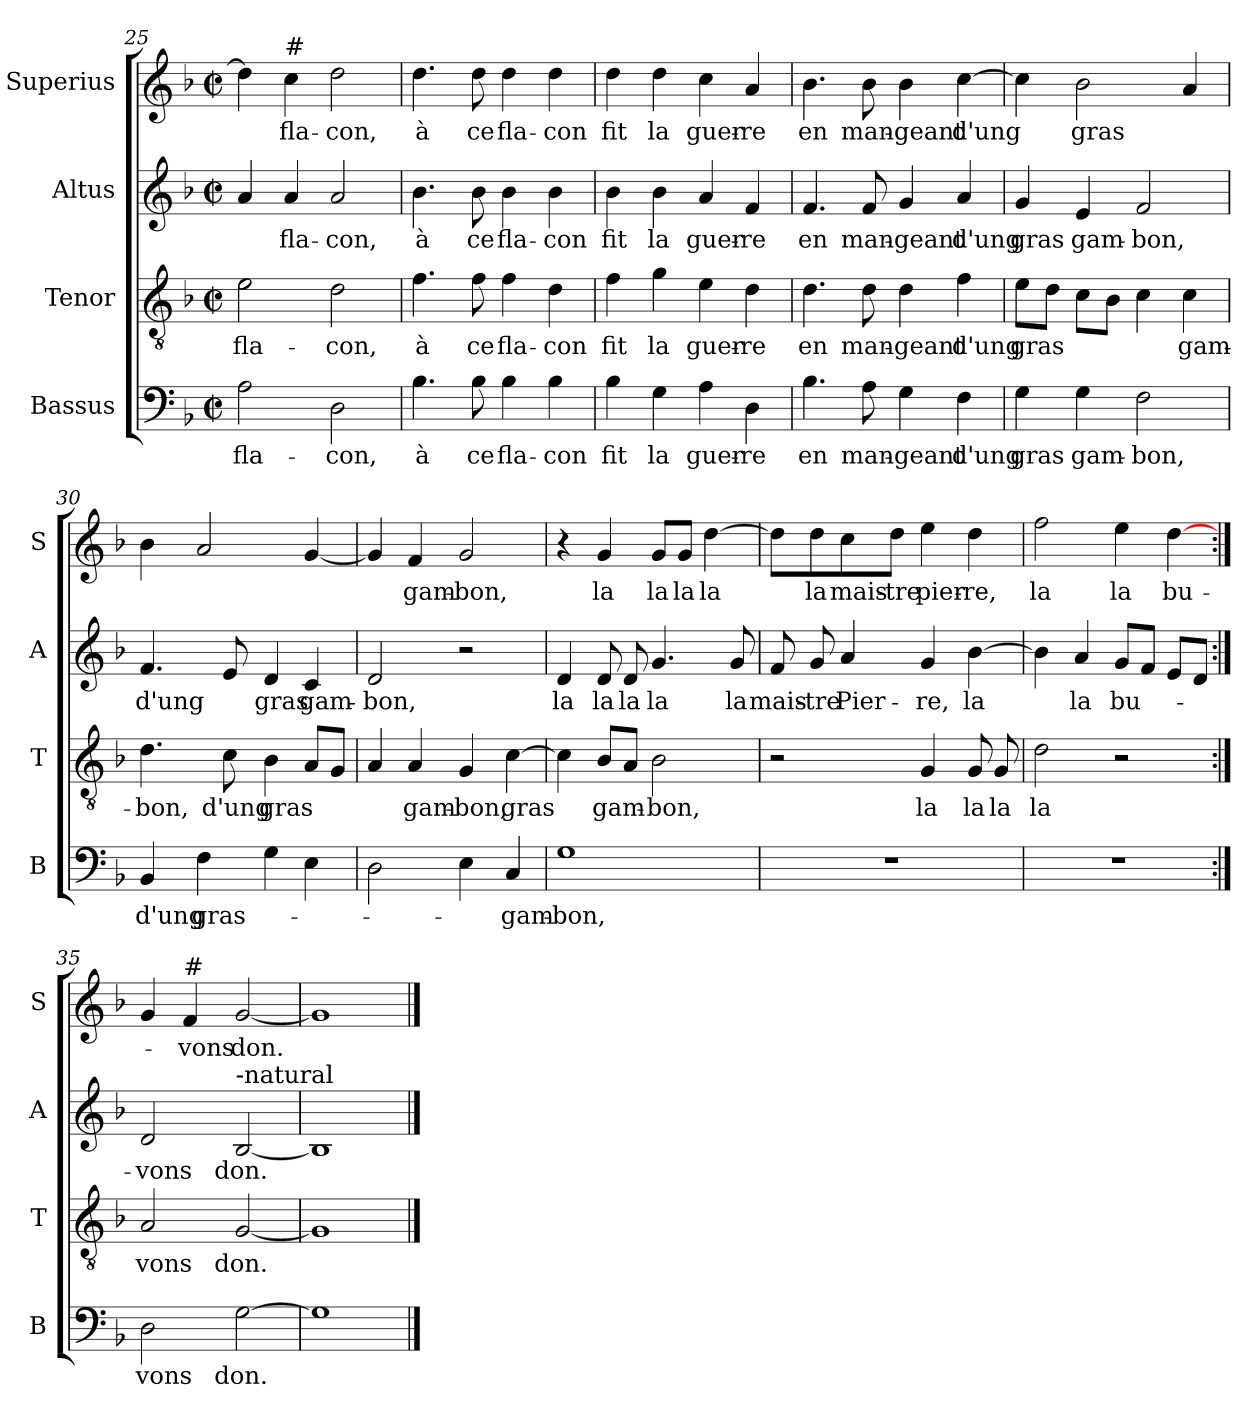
**kern	**text	**kern	**text	**kern	**text	**kern	**text
*part4	*part4	*part3	*part3	*part2	*part2	*part1	*part1
*staff4	*staff4	*staff3	*staff3	*staff2	*staff2	*staff1	*staff1
*I"Bassus	*	*I"Tenor	*	*I"Altus	*	*I"Superius	*
*I'B	*	*I'T	*	*I'A	*	*I'S	*
*clefF4	*	*clefGv2	*	*clefG2	*	*clefG2	*
*k[b-]	*	*k[b-]	*	*k[b-]	*	*k[b-]	*
*F:	*	*F:	*	*F:	*	*F:	*
*M2/2	*	*M2/2	*	*M2/2	*	*M2/2	*
*met(c|)	*	*met(c|)	*	*met(c|)	*	*met(c|)	*
=25	=25	=25	=25	=25	=25	=25	=25
2A\	fla-	2e\	fla-	4a/	.	4dd\]	.
!	!	!	!	!	!	!LO:TX:a:t=#	!
.	.	.	.	4a/	-fla-	4cc\	fla-
2D\	-con,	2d\	-con,	2a/	-con,	2dd\	-con,
=26	=26	=26	=26	=26	=26	=26	=26
4.B-\	à	4.f\	à	4.b-\	à	4.dd\	à
8B-\	ce	8f\	ce	8b-\	ce	8dd\	ce
4B-\	fla-	4f\	fla-	4b-\	fla-	4dd\	fla-
4B-\	-con	4d\	-con	4b-\	-con	4dd\	-con
!!LO:PB:g=z
=27	=27	=27	=27	=27	=27	=27	=27
4B-\	fit	4f\	fit	4b-\	fit	4dd\	fit
4G\	la	4g\	la	4b-\	la	4dd\	la
4A\	guer-	4e\	guer-	4a/	guer-	4cc\	guer-
4D\	-re	4d\	-re	4f/	-re	4a/	-re
=28	=28	=28	=28	=28	=28	=28	=28
4.B-\	en	4.d\	en	4.f/	en	4.b-\	en
8A\	man-	8d\	man-	8f/	man-	8b-\	man-
4G\	-geant	4d\	-geant	4g/	-geant	4b-\	-geant
4F\	d'ung	4f\	d'ung	4a/	d'ung	[4cc\	d'ung
=29	=29	=29	=29	=29	=29	=29	=29
4G\	gras	8e\L	gras	4g/	gras	4cc\]	.
.	.	8d\J	.	.	.	.	.
4G\	gam-	8c\L	.	4e/	gam-	2b-\	gras
.	.	8B-\J	.	.	.	.	.
2F\	-bon,	4c\	.	2f/	-bon,	.	.
.	.	4c\	gam-	.	.	4a/	.
=30	=30	=30	=30	=30	=30	=30	=30
4BB-/	d'ung	4.d\	-bon,	4.f/	d'ung	4b-\	.
4F\	gras-	.	.	.	.	2a/	.
.	.	8c\	d'ung	8e/	.	.	.
4G\	.	4B-\	gras	4d/	gras	.	.
4E\	.	8A/L	.	4c/	gam-	[4g/	.
.	.	8G/J	.	.	.	.	.
=31	=31	=31	=31	=31	=31	=31	=31
2D\	.	4A/	.	2d/	-bon,	4g/]	.
.	.	4A/	gam-	.	.	4f/	gam-
4E\	.	4G/	-bon,	2r	.	2g/	-bon,
4C/	-gam-	[4c\	gras	.	.	.	.
!!LO:LB:g=z
=32	=32	=32	=32	=32	=32	=32	=32
1G	-bon,	4c\]	.	4d/	la	4r	.
.	.	8B-/L	gam-	8d/	la	4g/	la
.	.	8A/J	.	8d/	la	.	.
.	.	2B-\	-bon,	4.g/	la	8g/L	la
.	.	.	.	.	.	8g/J	la
.	.	.	.	.	.	[4dd\	la
.	.	.	.	8g/	la	.	.
=33	=33	=33	=33	=33	=33	=33	=33
1r	.	2r	.	8f/	mais-	8dd\L]	.
.	.	.	.	8g/	-tre	8dd\	la
.	.	.	.	4a/	Pier-	8cc\	mais-
.	.	.	.	.	.	8dd\J	-tre
.	.	4G/	la	4g/	-re,	4ee\	pier-
.	.	8G/	la	[4b-\	la	4dd\	-re,
.	.	8G/	la	.	.	.	.
=34	=34	=34	=34	=34	=34	=34	=34
1r	.	2d\	la	4b-\]	.	2ff\	la
.	.	.	.	4a/	la	.	.
.	.	2r	.	8g/L	bu-	4ee\	la
.	.	.	.	8f/J	.	.	.
.	.	.	.	8e/L	.	[4dd\	bu-
.	.	.	.	8d/J	.	.	.
=35:|!	=35:|!	=35:|!	=35:|!	=35:|!	=35:|!	=35:|!	=35:|!
2D\	vons	2A/	vons	2d/	-vons	4g/	.
!	!	!	!	!	!	!LO:TX:a:t=#	!
.	.	.	.	.	.	4f/	-vons
!	!	!	!	!LO:TX:a:t=-natural	!	!	!
[2G\	don.	[2G/	don.	[2B-/	don.	[2g/	don.
=36	=36	=36	=36	=36	=36	=36	=36
1G]	.	1G]	.	1B-]	.	1g]	.
==	==	==	==	==	==	==	==
*-	*-	*-	*-	*-	*-	*-	*-
